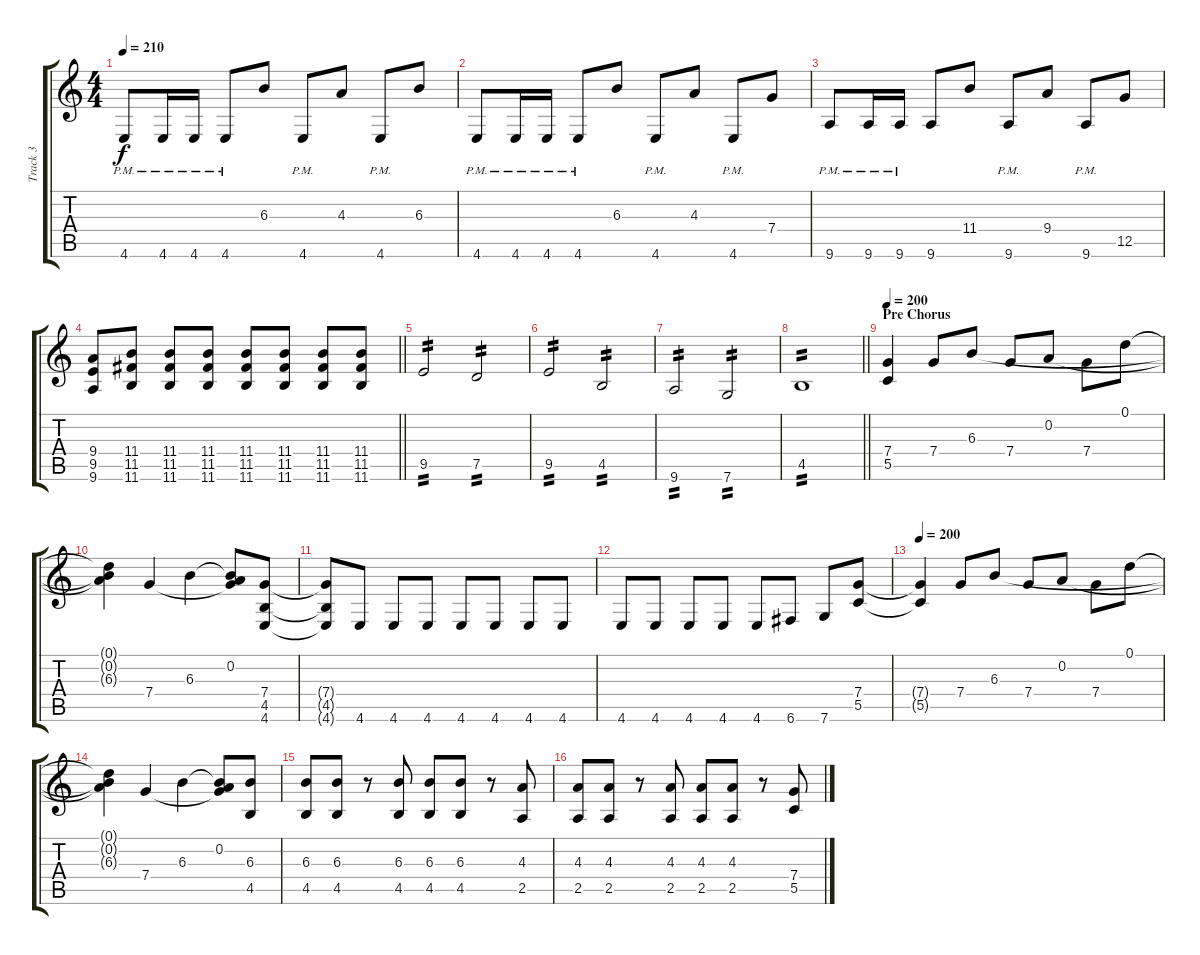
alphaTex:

\track ("Track 3" "Track 3") {instrument overdrivenguitar}
\staff {score tabs}
\tuning (D4 A3 F3 C3 G2 C2) {hide}
\ts (4 4)
\tempo 210
\clef g2
\ks c
4.6{pm}.8{dy f} 4.6{pm}.16 4.6{pm}.16 4.6{pm}.8 6.3.8 4.6{pm}.8 4.3.8 4.6{pm}.8 6.3.8 |
4.6{pm}.8 4.6{pm}.16 4.6{pm}.16 4.6{pm}.8 6.3.8 4.6{pm}.8 4.3.8 4.6{pm}.8 7.4.8 |
9.6{pm}.8 9.6{pm}.16 9.6{pm}.16 9.6.8 11.4.8 9.6{pm}.8 9.4.8 9.6{pm}.8 12.5.8 |
\barLineRight lightlight
(9.4 9.5 9.6).8 (11.4 11.5 11.6).8 (11.4 11.5 11.6).8 (11.4 11.5 11.6).8 (11.4 11.5 11.6).8 (11.4 11.5 11.6).8 (11.4 11.5 11.6).8 (11.4 11.5 11.6).8 |
9.5.2{tp 2} 7.5.2{tp 2} |
9.5.2{tp 2} 4.5.2{tp 2} |
9.6.2{tp 2} 7.6.2{tp 2} |
\barLineRight lightlight
4.5.1{tp 2} |
\section ("" "Pre Chorus")
\tempo 200
(7.4 5.5).4 7.4.8 6.3.8 7.4.8 0.2.8 7.4.8 0.1.8 |
(0.1{t} 0.2{t} 6.3{t}).4 7.4.4 6.3.4 (0.2 6.3{t} 7.4{t}).8 (7.4 4.5 4.6).8 |
(7.4{t} 4.5{t} 4.6{t}).8 4.6.8 4.6.8 4.6.8 4.6.8 4.6.8 4.6.8 4.6.8 |
4.6.8 4.6.8 4.6.8 4.6.8 4.6.8 6.6.8 7.6.8 (7.4 5.5).8 |
\tempo 200
(7.4{t} 5.5{t}).4 7.4.8 6.3.8 7.4.8 0.2.8 7.4.8 0.1.8 |
(0.1{t} 0.2{t} 6.3{t}).4 7.4.4 6.3.4 (0.2 6.3{t} 7.4{t}).8 (6.3 4.5).8 |
(6.3 4.5).8 (6.3 4.5).8 r.8 (6.3 4.5).8 (6.3 4.5).8 (6.3 4.5).8 r.8 (4.3 2.5).8 |
(4.3 2.5).8 (4.3 2.5).8 r.8 (4.3 2.5).8 (4.3 2.5).8 (4.3 2.5).8 r.8 (7.4 5.5).8
